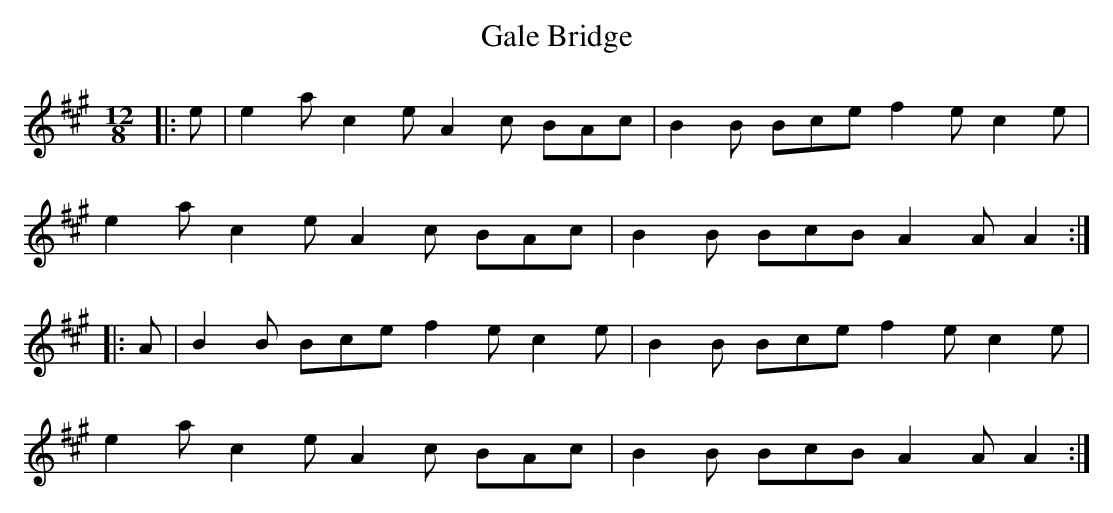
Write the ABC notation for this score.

X:1
T: Gale Bridge
M: 12/8
L: 1/8
K: Amaj
|:e|e2a c2e A2c BAc|B2B Bce f2e c2e|
e2a c2e A2c BAc|B2B BcB A2A A2:|
|:A|B2B Bce f2e c2e|B2B Bce f2e c2e|
e2a c2e A2c BAc|B2B BcB A2A A2:|
